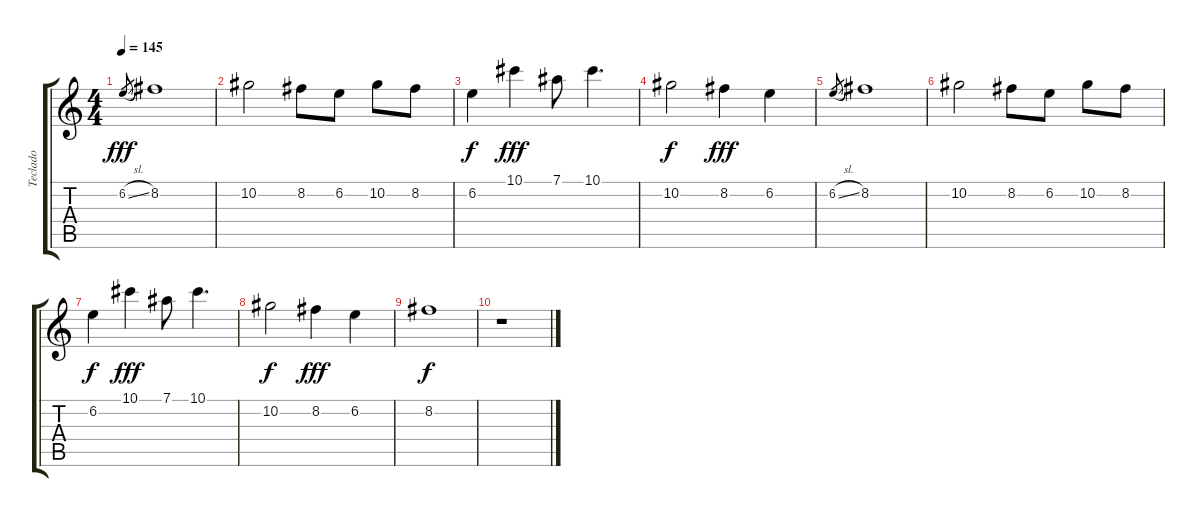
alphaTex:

\track ("Teclado" "Teclado") {instrument synthbass2}
\staff {score tabs}
\tuning (Eb4 Bb3 Gb3 Db3 Ab2 Eb2) {hide}
\ts (4 4)
\tempo 145
\clef g2
\ks c
6.2{sl}.8{gr dy fff} 8.2.1 |
10.2.2 8.2.8 6.2.8 10.2.8 8.2.8 |
6.2.4{dy f} 10.1.4{dy fff} 7.1.8 10.1.4{d} |
10.2.2{dy f} 8.2.4{dy fff} 6.2.4 |
6.2{sl}.8{gr} 8.2.1 |
10.2.2 8.2.8 6.2.8 10.2.8 8.2.8 |
6.2.4{dy f} 10.1.4{dy fff} 7.1.8 10.1.4{d} |
10.2.2{dy f} 8.2.4{dy fff} 6.2.4 |
8.2.1{dy f} |
r.1
